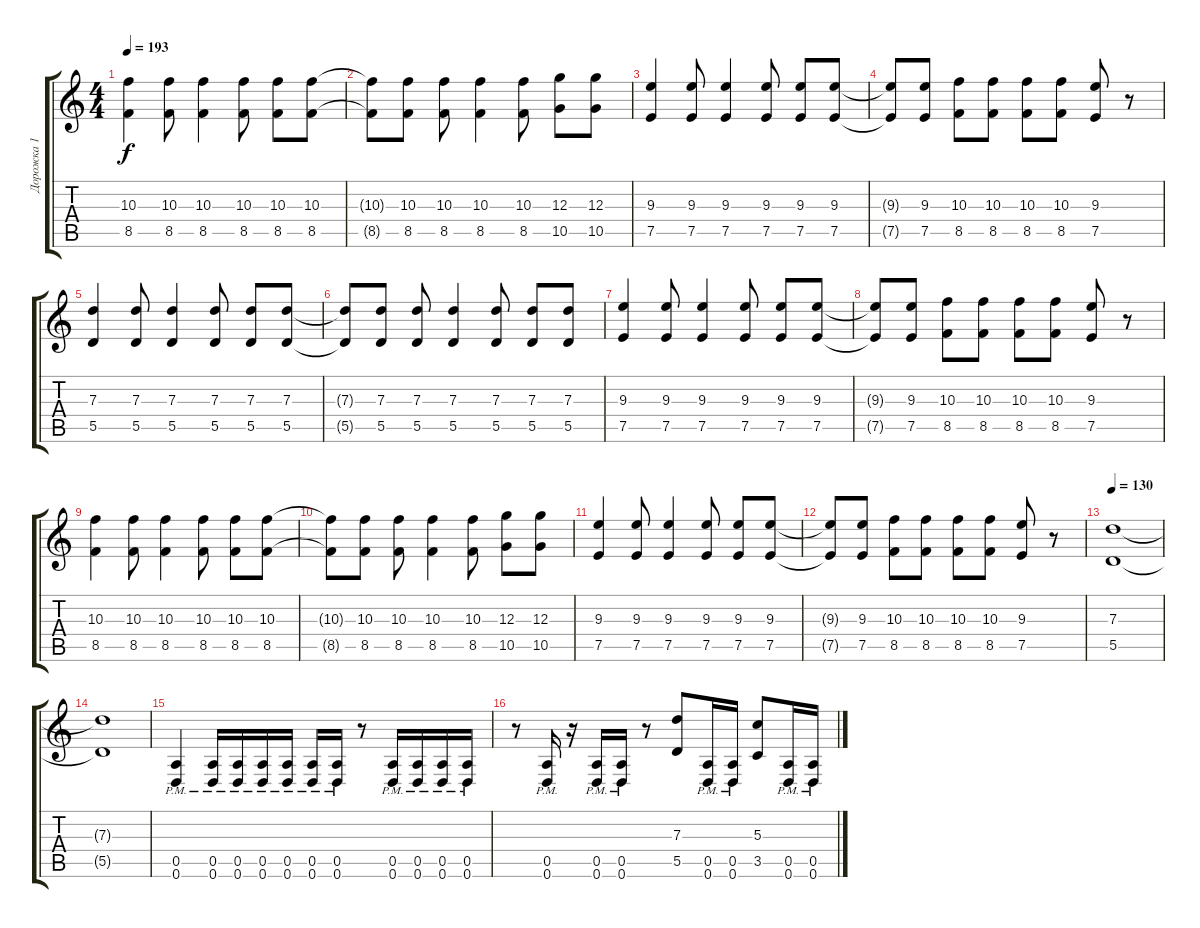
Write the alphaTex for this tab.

\track ("Дорожка 1" "Дорожка 1") {instrument distortionguitar}
\staff {score tabs}
\tuning (E4 B3 G3 D3 A2 D2) {hide}
\ts (4 4)
\tempo 193
\clef g2
\ks c
(10.3 8.5).4{dy f} (10.3 8.5).8 (10.3 8.5).4 (10.3 8.5).8 (10.3 8.5).8 (10.3 8.5).8 |
(10.3{t} 8.5{t}).8 (10.3 8.5).8 (10.3 8.5).8 (10.3 8.5).4 (10.3 8.5).8 (12.3 10.5).8 (12.3 10.5).8 |
(9.3 7.5).4 (9.3 7.5).8 (9.3 7.5).4 (9.3 7.5).8 (9.3 7.5).8 (9.3 7.5).8 |
(9.3{t} 7.5{t}).8 (9.3 7.5).8 (10.3 8.5).8 (10.3 8.5).8 (10.3 8.5).8 (10.3 8.5).8 (9.3 7.5).8 r.8 |
(7.3 5.5).4 (7.3 5.5).8 (7.3 5.5).4 (7.3 5.5).8 (7.3 5.5).8 (7.3 5.5).8 |
(7.3{t} 5.5{t}).8 (7.3 5.5).8 (7.3 5.5).8 (7.3 5.5).4 (7.3 5.5).8 (7.3 5.5).8 (7.3 5.5).8 |
(9.3 7.5).4 (9.3 7.5).8 (9.3 7.5).4 (9.3 7.5).8 (9.3 7.5).8 (9.3 7.5).8 |
(9.3{t} 7.5{t}).8 (9.3 7.5).8 (10.3 8.5).8 (10.3 8.5).8 (10.3 8.5).8 (10.3 8.5).8 (9.3 7.5).8 r.8 |
(10.3 8.5).4 (10.3 8.5).8 (10.3 8.5).4 (10.3 8.5).8 (10.3 8.5).8 (10.3 8.5).8 |
(10.3{t} 8.5{t}).8 (10.3 8.5).8 (10.3 8.5).8 (10.3 8.5).4 (10.3 8.5).8 (12.3 10.5).8 (12.3 10.5).8 |
(9.3 7.5).4 (9.3 7.5).8 (9.3 7.5).4 (9.3 7.5).8 (9.3 7.5).8 (9.3 7.5).8 |
(9.3{t} 7.5{t}).8 (9.3 7.5).8 (10.3 8.5).8 (10.3 8.5).8 (10.3 8.5).8 (10.3 8.5).8 (9.3 7.5).8 r.8 |
\tempo 130
(7.3 5.5).1 |
(7.3{t} 5.5{t}).1 |
(0.5{pm} 0.6{pm}).4 (0.5{pm} 0.6{pm}).16 (0.5{pm} 0.6{pm}).16 (0.5{pm} 0.6{pm}).16 (0.5{pm} 0.6{pm}).16 (0.5{pm} 0.6{pm}).16 (0.5{pm} 0.6{pm}).16 r.8 (0.5{pm} 0.6{pm}).16 (0.5{pm} 0.6{pm}).16 (0.5{pm} 0.6{pm}).16 (0.5{pm} 0.6{pm}).16 |
r.8 (0.5{pm} 0.6{pm}).16 r.16 (0.5{pm} 0.6{pm}).16 (0.5{pm} 0.6{pm}).16 r.8 (7.3 5.5).8 (0.5{pm} 0.6{pm}).16 (0.5{pm} 0.6{pm}).16 (5.3 3.5).8 (0.5{pm} 0.6{pm}).16 (0.5{pm} 0.6{pm}).16
